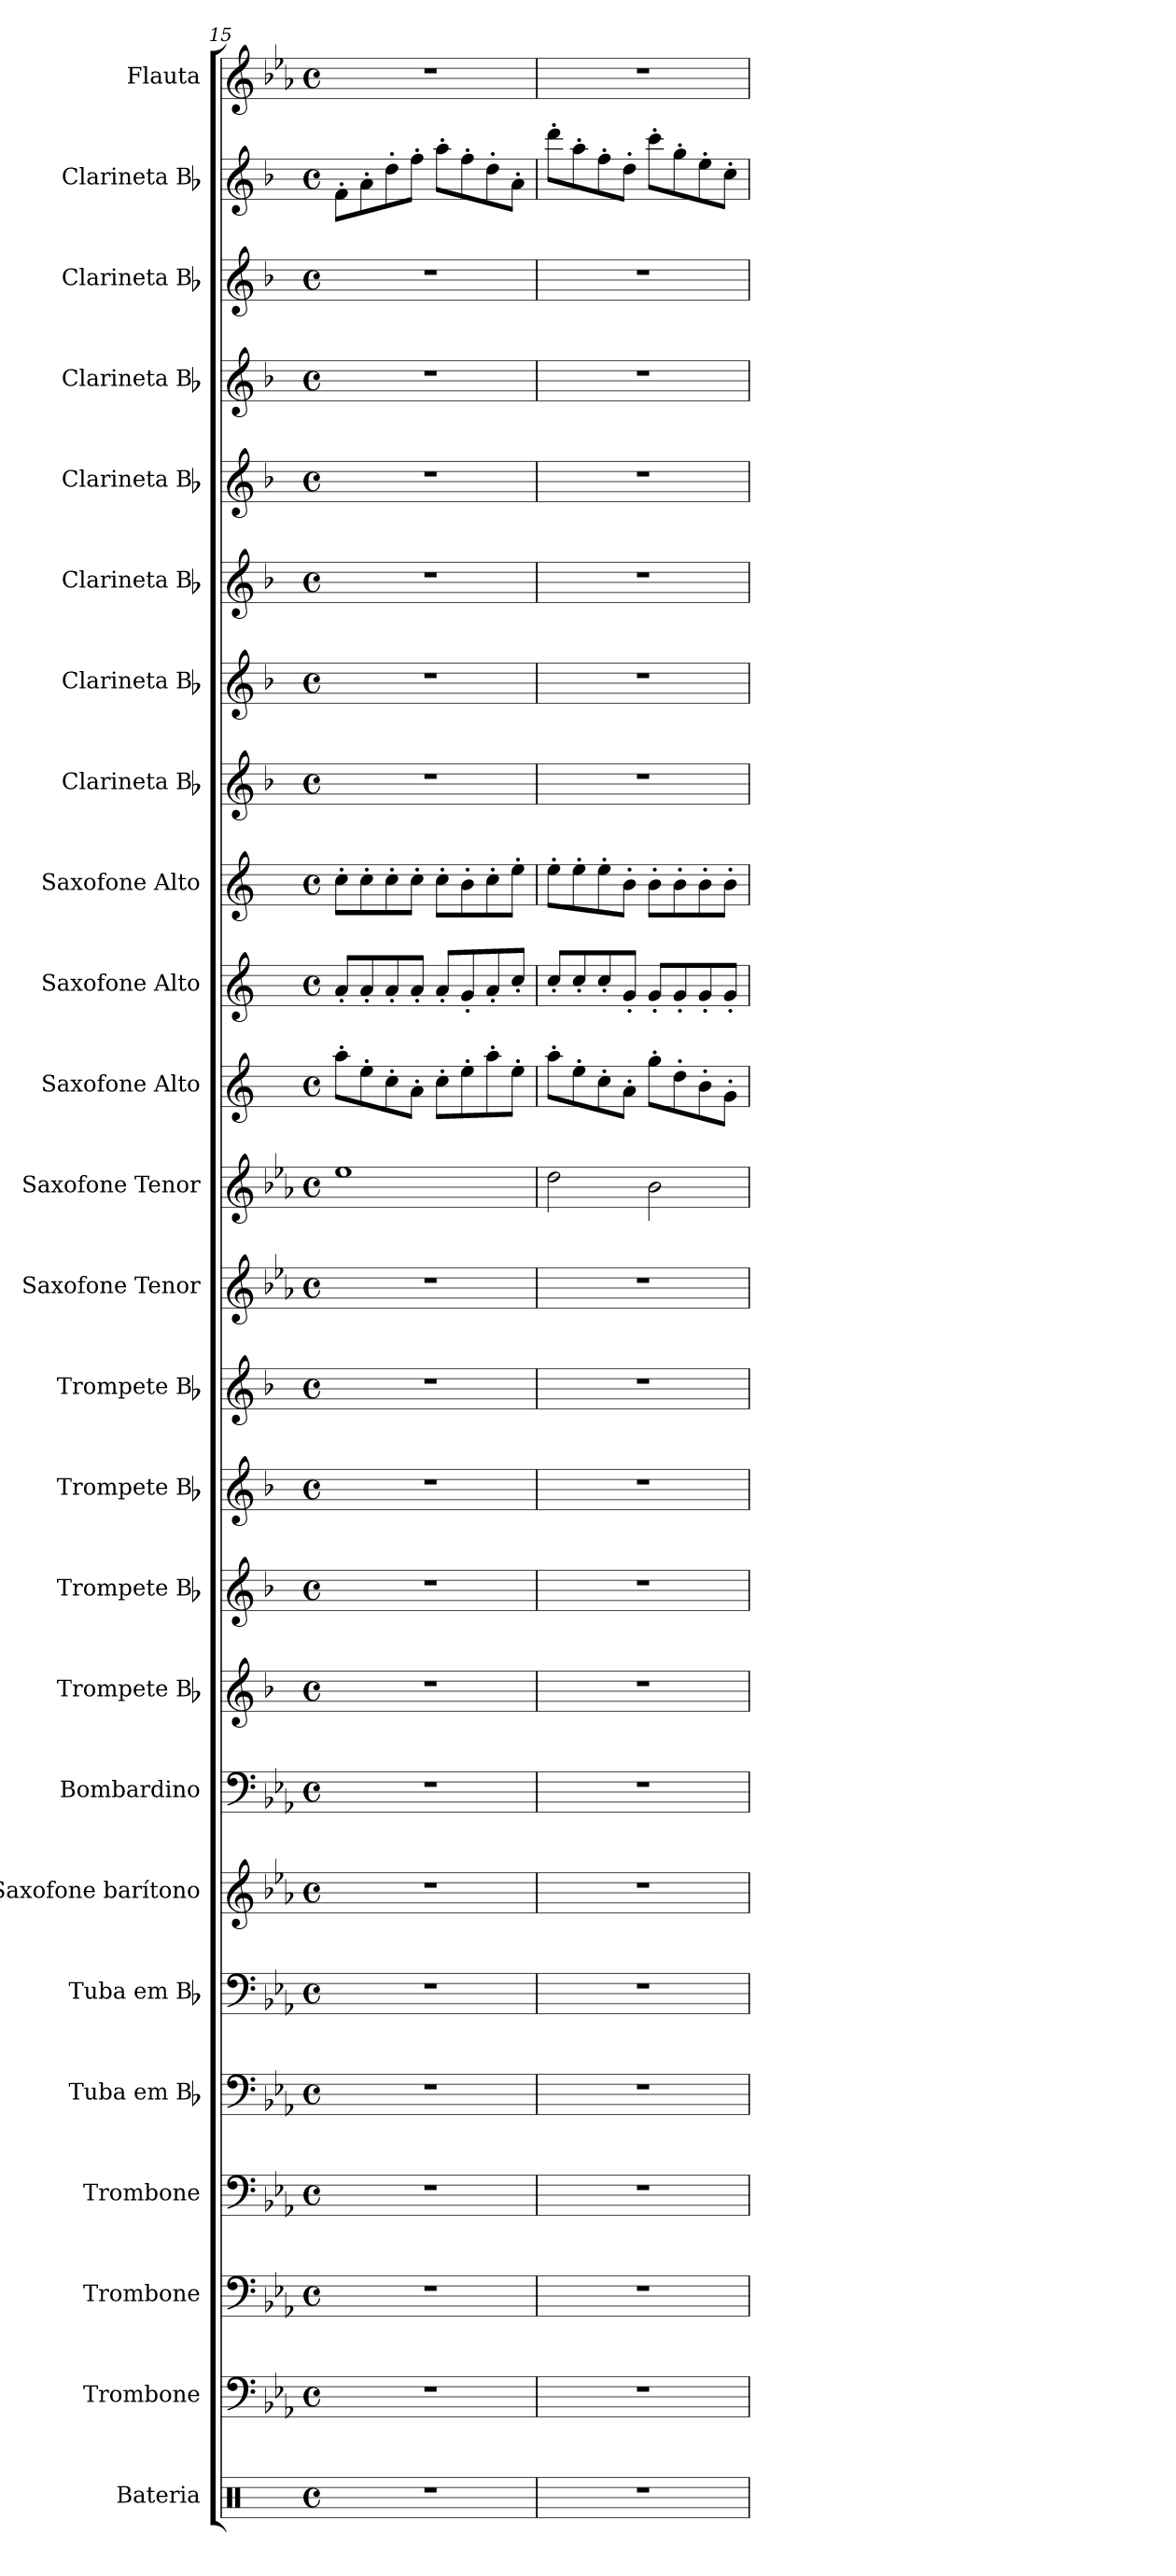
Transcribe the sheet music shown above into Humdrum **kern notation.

**kern	**kern	**kern	**kern	**kern	**kern	**kern	**kern	**kern	**kern	**kern	**kern	**kern	**kern	**kern	**kern	**kern	**kern	**kern	**kern	**kern	**kern	**kern	**kern	**kern
*part25	*part24	*part23	*part22	*part21	*part20	*part19	*part18	*part17	*part16	*part15	*part14	*part13	*part12	*part11	*part10	*part9	*part8	*part7	*part6	*part5	*part4	*part3	*part2	*part1
*staff25	*staff24	*staff23	*staff22	*staff21	*staff20	*staff19	*staff18	*staff17	*staff16	*staff15	*staff14	*staff13	*staff12	*staff11	*staff10	*staff9	*staff8	*staff7	*staff6	*staff5	*staff4	*staff3	*staff2	*staff1
*I"Bateria	*I"Trombone	*I"Trombone	*I"Trombone	*I"Tuba em Bb	*I"Tuba em Bb	*I"Saxofone barítono	*I"Bombardino	*I"Trompete Bb	*I"Trompete Bb	*I"Trompete Bb	*I"Trompete Bb	*I"Saxofone Tenor	*I"Saxofone Tenor	*I"Saxofone Alto	*I"Saxofone Alto	*I"Saxofone Alto	*I"Clarineta Bb	*I"Clarineta Bb	*I"Clarineta Bb	*I"Clarineta Bb	*I"Clarineta Bb	*I"Clarineta Bb	*I"Clarineta Bb	*I"Flauta
*I'Bat.	*I'Tbn.	*I'Tbn.	*I'Tbn.	*I'Tu. Bb	*I'Tu. Bb	*	*I'Bomb.	*I'Tpt. Bb	*I'Tpt. Bb	*I'Tpt. Bb	*I'Tpt. Bb	*I'Sax. Tn.	*I'Sax. Tn.	*	*	*	*I'Cl. Bb	*I'Cl. Bb	*I'Cl. Bb	*I'Cl. Bb	*I'Cl. Bb	*I'Cl. Bb	*I'Cl. Bb	*I'Fl.
*clefX	*clefF4	*clefF4	*clefF4	*clefF4	*clefF4	*clefG2	*clefF4	*clefG2	*clefG2	*clefG2	*clefG2	*clefG2	*clefG2	*clefG2	*clefG2	*clefG2	*clefG2	*clefG2	*clefG2	*clefG2	*clefG2	*clefG2	*clefG2	*clefG2
*	*	*	*	*	*	*ITrd12c21	*	*ITrd1c2	*ITrd1c2	*ITrd1c2	*ITrd1c2	*ITrd8c14	*ITrd8c14	*ITrd5c9	*ITrd5c9	*ITrd5c9	*ITrd1c2	*ITrd1c2	*ITrd1c2	*ITrd1c2	*ITrd1c2	*ITrd1c2	*ITrd1c2	*
*k[]	*k[b-e-a-]	*k[b-e-a-]	*k[b-e-a-]	*k[b-e-a-]	*k[b-e-a-]	*k[b-e-a-]	*k[b-e-a-]	*k[b-e-a-]	*k[b-e-a-]	*k[b-e-a-]	*k[b-e-a-]	*k[b-e-a-]	*k[b-e-a-]	*k[b-e-a-]	*k[b-e-a-]	*k[b-e-a-]	*k[b-e-a-]	*k[b-e-a-]	*k[b-e-a-]	*k[b-e-a-]	*k[b-e-a-]	*k[b-e-a-]	*k[b-e-a-]	*k[b-e-a-]
*M4/4	*M4/4	*M4/4	*M4/4	*M4/4	*M4/4	*M4/4	*M4/4	*M4/4	*M4/4	*M4/4	*M4/4	*M4/4	*M4/4	*M4/4	*M4/4	*M4/4	*M4/4	*M4/4	*M4/4	*M4/4	*M4/4	*M4/4	*M4/4	*M4/4
*met(c)	*met(c)	*met(c)	*met(c)	*met(c)	*met(c)	*met(c)	*met(c)	*met(c)	*met(c)	*met(c)	*met(c)	*met(c)	*met(c)	*met(c)	*met(c)	*met(c)	*met(c)	*met(c)	*met(c)	*met(c)	*met(c)	*met(c)	*met(c)	*met(c)
=15	=15	=15	=15	=15	=15	=15	=15	=15	=15	=15	=15	=15	=15	=15	=15	=15	=15	=15	=15	=15	=15	=15	=15	=15
1r	1r	1r	1r	1r	1r	1r	1r	1r	1r	1r	1r	1r	1e-	8cc'\L	8c'/L	8e-'\L	1r	1r	1r	1r	1r	1r	8e-'\L	1r
.	.	.	.	.	.	.	.	.	.	.	.	.	.	8g'\	8c'/	8e-'\	.	.	.	.	.	.	8g'\	.
.	.	.	.	.	.	.	.	.	.	.	.	.	.	8e-'\	8c'/	8e-'\	.	.	.	.	.	.	8cc'\	.
.	.	.	.	.	.	.	.	.	.	.	.	.	.	8c'\J	8c'/J	8e-'\J	.	.	.	.	.	.	8ee-'\J	.
.	.	.	.	.	.	.	.	.	.	.	.	.	.	8e-'\L	8c'/L	8e-'\L	.	.	.	.	.	.	8gg'\L	.
.	.	.	.	.	.	.	.	.	.	.	.	.	.	8g'\	8B-'/	8d'\	.	.	.	.	.	.	8ee-'\	.
.	.	.	.	.	.	.	.	.	.	.	.	.	.	8cc'\	8c'/	8e-'\	.	.	.	.	.	.	8cc'\	.
.	.	.	.	.	.	.	.	.	.	.	.	.	.	8g'\J	8e-'/J	8g'\J	.	.	.	.	.	.	8g'\J	.
=16	=16	=16	=16	=16	=16	=16	=16	=16	=16	=16	=16	=16	=16	=16	=16	=16	=16	=16	=16	=16	=16	=16	=16	=16
1r	1r	1r	1r	1r	1r	1r	1r	1r	1r	1r	1r	1r	2d\	8cc'\L	8e-'/L	8g'\L	1r	1r	1r	1r	1r	1r	8ccc'\L	1r
.	.	.	.	.	.	.	.	.	.	.	.	.	.	8g'\	8e-'/	8g'\	.	.	.	.	.	.	8gg'\	.
.	.	.	.	.	.	.	.	.	.	.	.	.	.	8e-'\	8e-'/	8g'\	.	.	.	.	.	.	8ee-'\	.
.	.	.	.	.	.	.	.	.	.	.	.	.	.	8c'\J	8B-'/J	8d'\J	.	.	.	.	.	.	8cc'\J	.
.	.	.	.	.	.	.	.	.	.	.	.	.	2B-\	8b-'\L	8B-'/L	8d'\L	.	.	.	.	.	.	8bb-'\L	.
.	.	.	.	.	.	.	.	.	.	.	.	.	.	8f'\	8B-'/	8d'\	.	.	.	.	.	.	8ff'\	.
.	.	.	.	.	.	.	.	.	.	.	.	.	.	8d'\	8B-'/	8d'\	.	.	.	.	.	.	8dd'\	.
.	.	.	.	.	.	.	.	.	.	.	.	.	.	8B-'\J	8B-'/J	8d'\J	.	.	.	.	.	.	8b-'\J	.
=	=	=	=	=	=	=	=	=	=	=	=	=	=	=	=	=	=	=	=	=	=	=	=	=
*-	*-	*-	*-	*-	*-	*-	*-	*-	*-	*-	*-	*-	*-	*-	*-	*-	*-	*-	*-	*-	*-	*-	*-	*-
